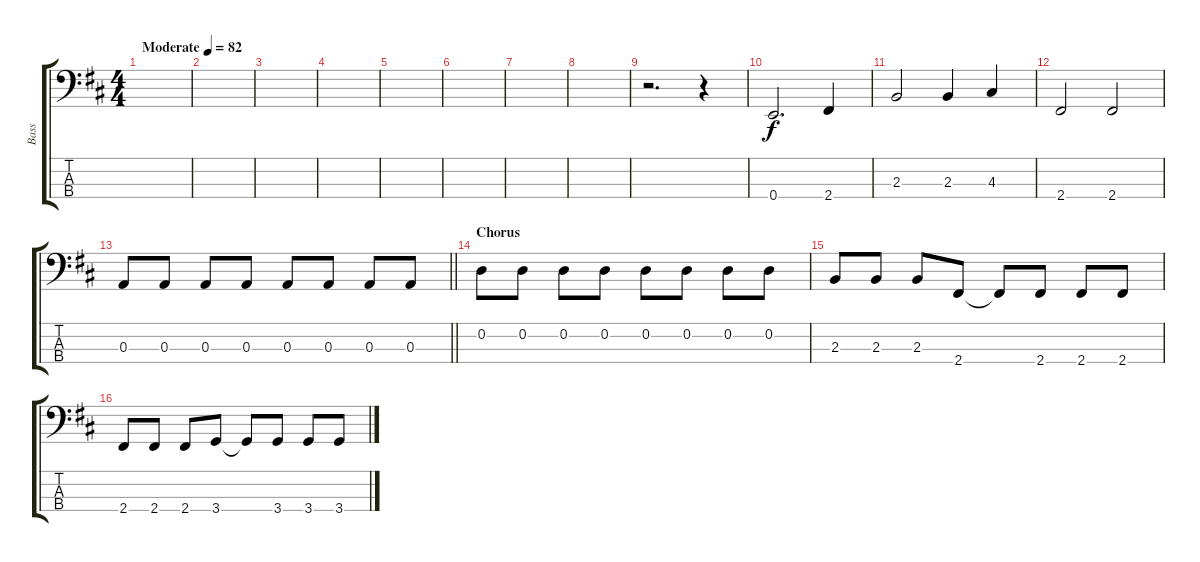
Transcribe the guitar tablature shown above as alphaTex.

\track ("Bass" "Bass") {instrument electricbassfinger}
\staff {score tabs}
\tuning (G2 D2 A1 E1) {hide}
\ts (4 4)
\tempo (82 "Moderate")
\clef f4
\ks d
|
|
|
|
|
|
|
|
r.2{d} r.4 |
0.4.2{d} 2.4.4 |
2.3.2 2.3.4 4.3.4 |
2.4.2 2.4.2 |
\barLineRight lightlight
0.3.8 0.3.8 0.3.8 0.3.8 0.3.8 0.3.8 0.3.8 0.3.8 |
\section ("" "Chorus")
0.2.8 0.2.8 0.2.8 0.2.8 0.2.8 0.2.8 0.2.8 0.2.8 |
2.3.8 2.3.8 2.3.8 2.4.8 2.4{t}.8 2.4.8 2.4.8 2.4.8 |
2.4.8 2.4.8 2.4.8 3.4.8 3.4{t}.8 3.4.8 3.4.8 3.4.8
